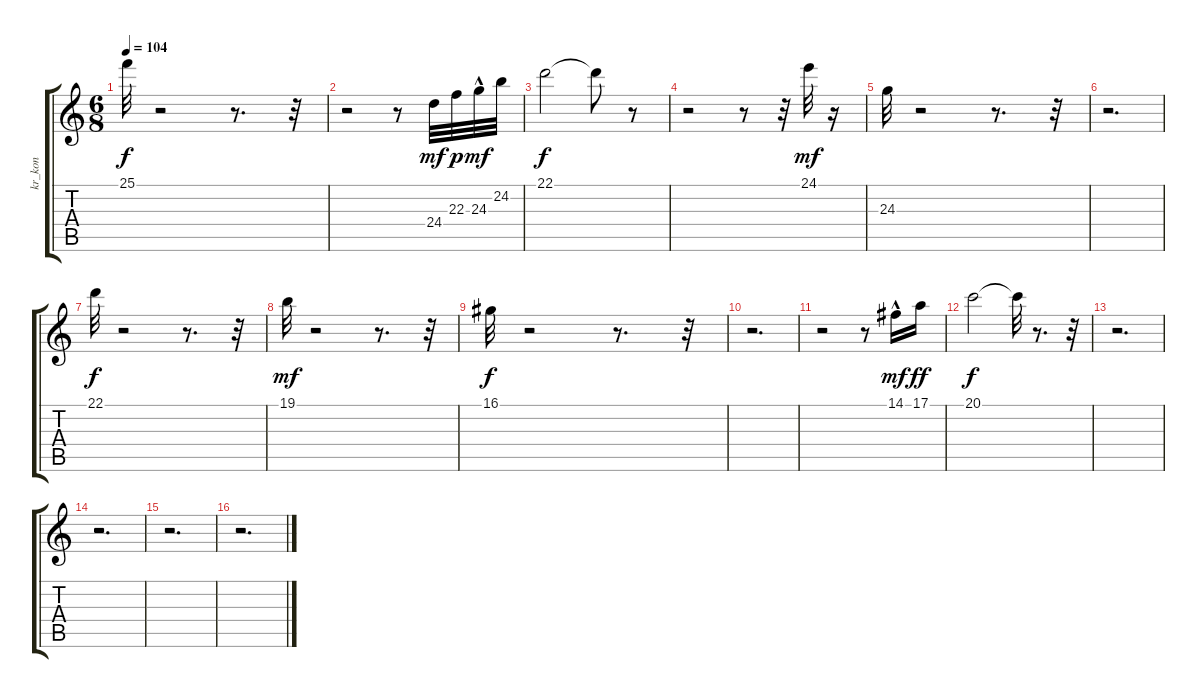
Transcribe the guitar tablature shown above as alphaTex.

\track ("kr_kon" "kr_kon") {instrument vibraphone}
\staff {score tabs}
\tuning (E4 B3 G3 D3 A2 E2) {hide}
\ts (6 8)
\tempo 104
\clef g2
\ks c
25.1.32{dy f} r.2 r.8{d} r.32 |
r.2 r.8 24.4.32{dy mf} 22.3.32{dy p} 24.3{hac}.32{dy mf} 24.2.32 |
22.1.2{dy f} 22.1{t}.8 r.8 |
r.2 r.8 r.32 24.1.32{dy mf} r.16 |
24.3.32 r.2 r.8{d} r.32 |
r.2{d} |
22.1.32{dy f} r.2 r.8{d} r.32 |
19.1.32{dy mf} r.2 r.8{d} r.32 |
16.1.32{dy f} r.2 r.8{d} r.32 |
r.2{d} |
r.2 r.8 14.1{hac}.16{dy mf} 17.1.16{dy ff} |
20.1.2{dy f} 20.1{t}.32 r.8{d} r.32 |
r.2{d} |
r.2{d} |
r.2{d} |
r.2{d}
